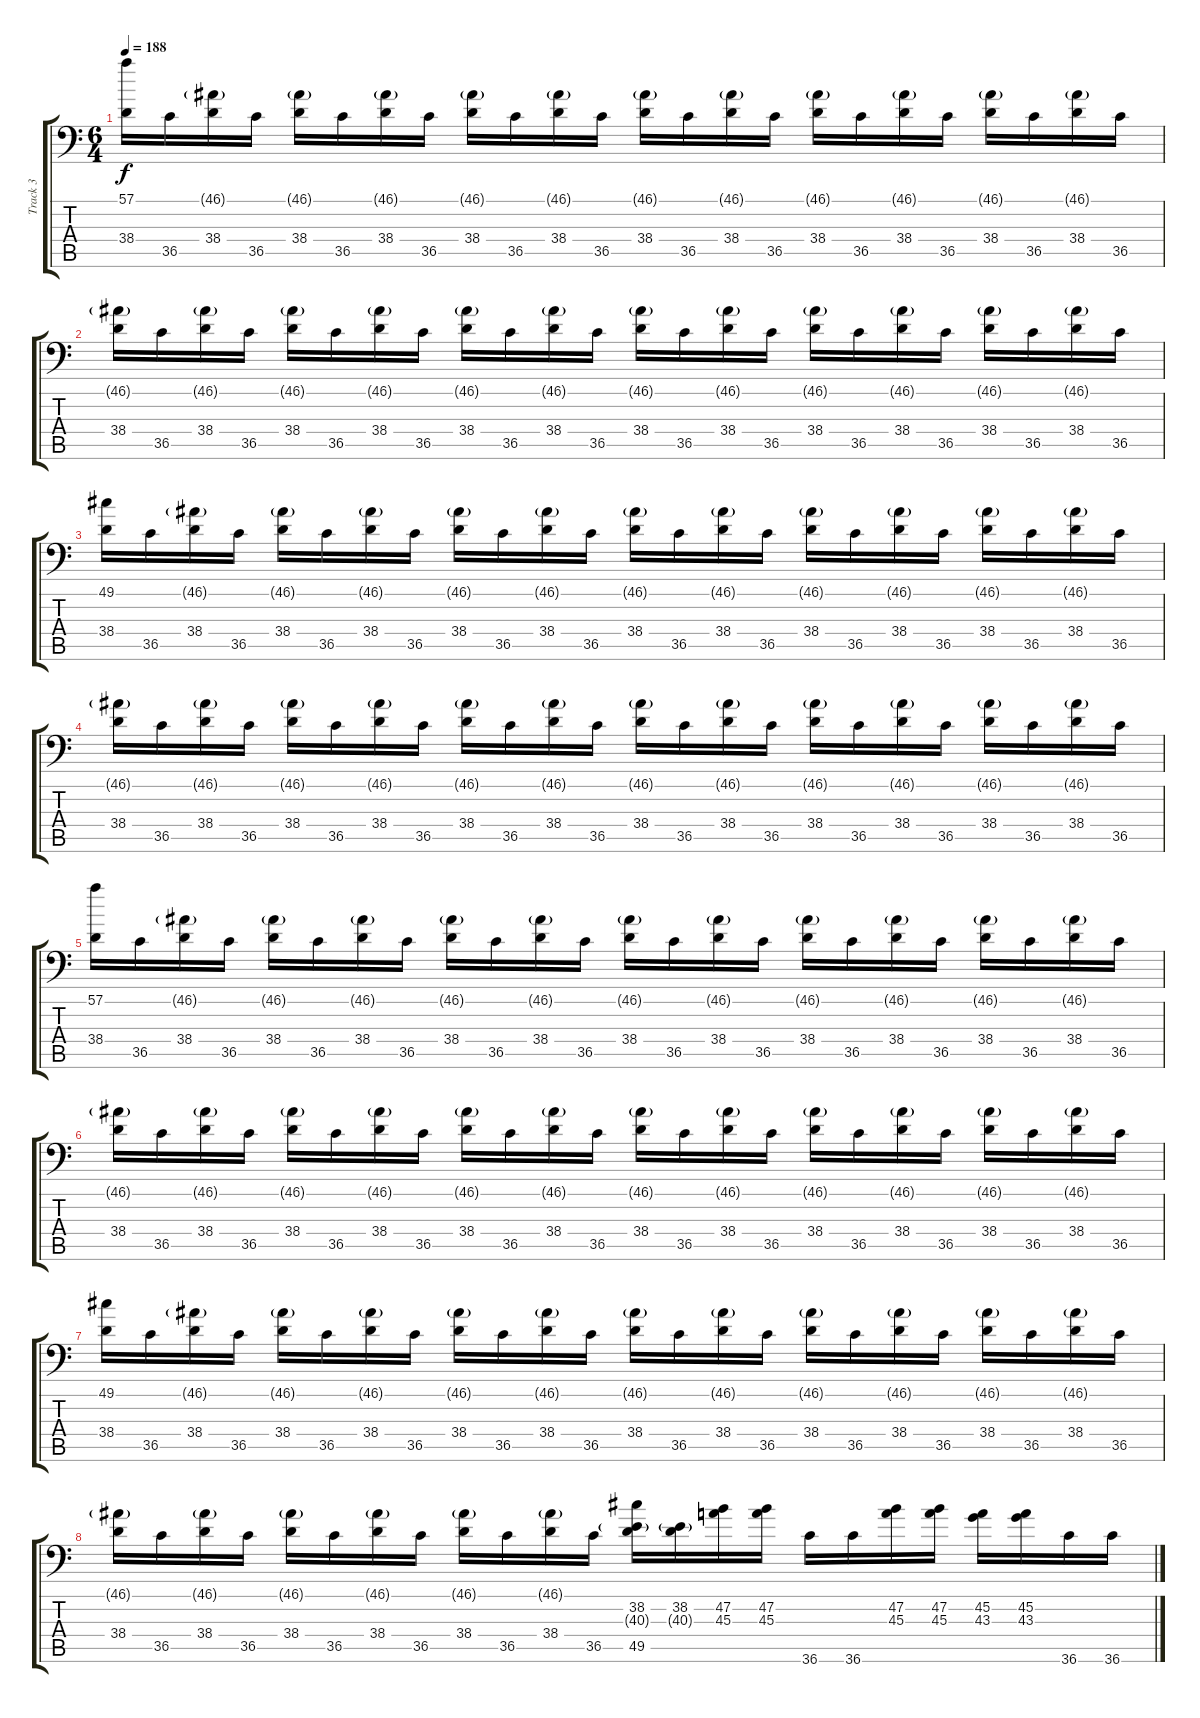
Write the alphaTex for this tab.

\track ("Track 3" "Track 3") {instrument acousticgrandpiano}
\staff {score tabs}
\tuning (C-1 C-1 C-1 C-1 C-1 C-1) {hide}
\ts (6 4)
\tempo 188
\clef f4
\ks c
(57.1 38.4).16{dy f} 36.5.16 (46.1{g} 38.4).16 36.5.16 (46.1{g} 38.4).16 36.5.16 (46.1{g} 38.4).16 36.5.16 (46.1{g} 38.4).16 36.5.16 (46.1{g} 38.4).16 36.5.16 (46.1{g} 38.4).16 36.5.16 (46.1{g} 38.4).16 36.5.16 (46.1{g} 38.4).16 36.5.16 (46.1{g} 38.4).16 36.5.16 (46.1{g} 38.4).16 36.5.16 (46.1{g} 38.4).16 36.5.16 |
(46.1{g} 38.4).16 36.5.16 (46.1{g} 38.4).16 36.5.16 (46.1{g} 38.4).16 36.5.16 (46.1{g} 38.4).16 36.5.16 (46.1{g} 38.4).16 36.5.16 (46.1{g} 38.4).16 36.5.16 (46.1{g} 38.4).16 36.5.16 (46.1{g} 38.4).16 36.5.16 (46.1{g} 38.4).16 36.5.16 (46.1{g} 38.4).16 36.5.16 (46.1{g} 38.4).16 36.5.16 (46.1{g} 38.4).16 36.5.16 |
(49.1 38.4).16 36.5.16 (46.1{g} 38.4).16 36.5.16 (46.1{g} 38.4).16 36.5.16 (46.1{g} 38.4).16 36.5.16 (46.1{g} 38.4).16 36.5.16 (46.1{g} 38.4).16 36.5.16 (46.1{g} 38.4).16 36.5.16 (46.1{g} 38.4).16 36.5.16 (46.1{g} 38.4).16 36.5.16 (46.1{g} 38.4).16 36.5.16 (46.1{g} 38.4).16 36.5.16 (46.1{g} 38.4).16 36.5.16 |
(46.1{g} 38.4).16 36.5.16 (46.1{g} 38.4).16 36.5.16 (46.1{g} 38.4).16 36.5.16 (46.1{g} 38.4).16 36.5.16 (46.1{g} 38.4).16 36.5.16 (46.1{g} 38.4).16 36.5.16 (46.1{g} 38.4).16 36.5.16 (46.1{g} 38.4).16 36.5.16 (46.1{g} 38.4).16 36.5.16 (46.1{g} 38.4).16 36.5.16 (46.1{g} 38.4).16 36.5.16 (46.1{g} 38.4).16 36.5.16 |
(57.1 38.4).16 36.5.16 (46.1{g} 38.4).16 36.5.16 (46.1{g} 38.4).16 36.5.16 (46.1{g} 38.4).16 36.5.16 (46.1{g} 38.4).16 36.5.16 (46.1{g} 38.4).16 36.5.16 (46.1{g} 38.4).16 36.5.16 (46.1{g} 38.4).16 36.5.16 (46.1{g} 38.4).16 36.5.16 (46.1{g} 38.4).16 36.5.16 (46.1{g} 38.4).16 36.5.16 (46.1{g} 38.4).16 36.5.16 |
(46.1{g} 38.4).16 36.5.16 (46.1{g} 38.4).16 36.5.16 (46.1{g} 38.4).16 36.5.16 (46.1{g} 38.4).16 36.5.16 (46.1{g} 38.4).16 36.5.16 (46.1{g} 38.4).16 36.5.16 (46.1{g} 38.4).16 36.5.16 (46.1{g} 38.4).16 36.5.16 (46.1{g} 38.4).16 36.5.16 (46.1{g} 38.4).16 36.5.16 (46.1{g} 38.4).16 36.5.16 (46.1{g} 38.4).16 36.5.16 |
(49.1 38.4).16 36.5.16 (46.1{g} 38.4).16 36.5.16 (46.1{g} 38.4).16 36.5.16 (46.1{g} 38.4).16 36.5.16 (46.1{g} 38.4).16 36.5.16 (46.1{g} 38.4).16 36.5.16 (46.1{g} 38.4).16 36.5.16 (46.1{g} 38.4).16 36.5.16 (46.1{g} 38.4).16 36.5.16 (46.1{g} 38.4).16 36.5.16 (46.1{g} 38.4).16 36.5.16 (46.1{g} 38.4).16 36.5.16 |
(46.1{g} 38.4).16 36.5.16 (46.1{g} 38.4).16 36.5.16 (46.1{g} 38.4).16 36.5.16 (46.1{g} 38.4).16 36.5.16 (46.1{g} 38.4).16 36.5.16 (46.1{g} 38.4).16 36.5.16 (38.2 40.3{g} 49.5).16 (38.2 40.3{g}).16 (47.2 45.3).16 (47.2 45.3).16 36.6.16 36.6.16 (47.2 45.3).16 (47.2 45.3).16 (45.2 43.3).16 (45.2 43.3).16 36.6.16 36.6.16
